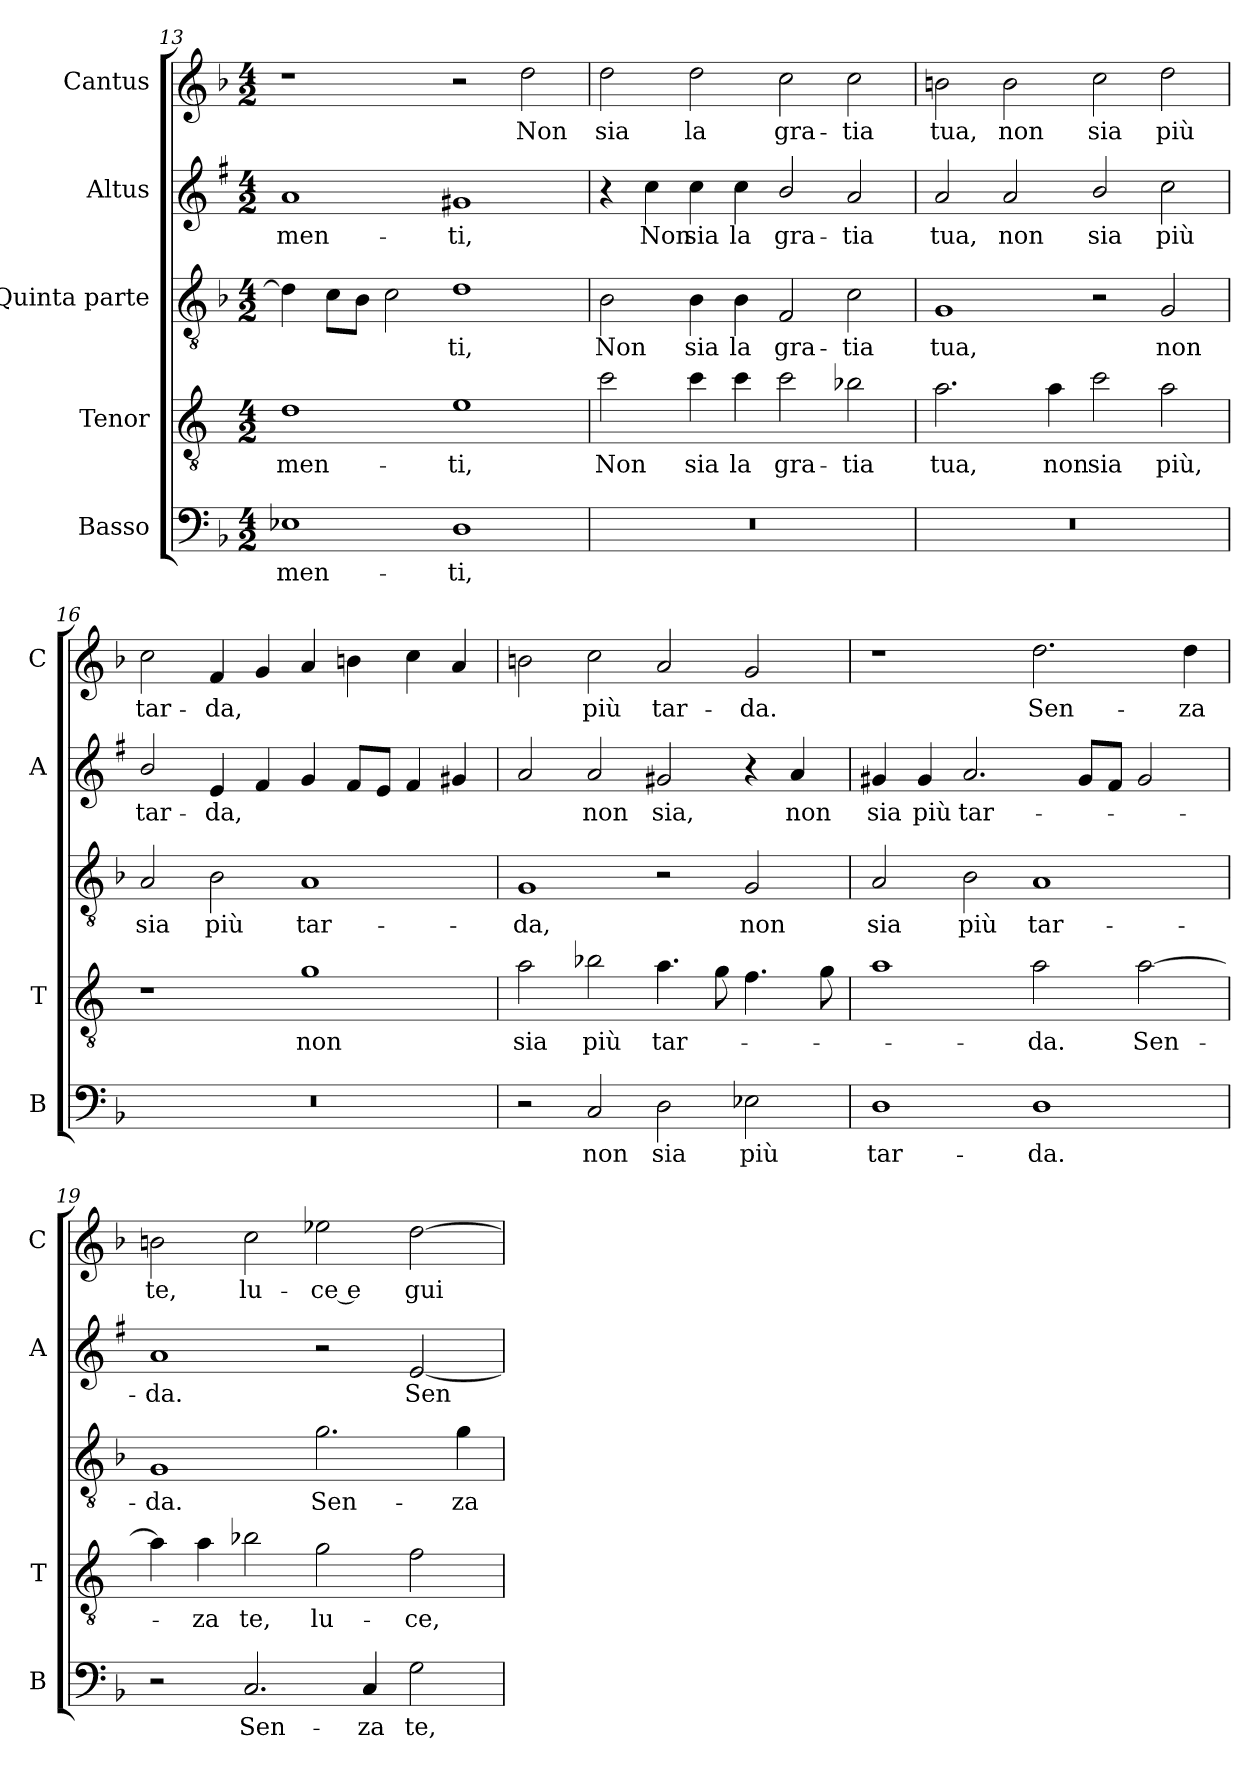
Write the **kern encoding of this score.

**kern	**text	**kern	**text	**kern	**text	**kern	**text	**kern	**text
*part5	*part5	*part4	*part4	*part3	*part3	*part2	*part2	*part1	*part1
*staff5	*staff5	*staff4	*staff4	*staff3	*staff3	*staff2	*staff2	*staff1	*staff1
*I"Basso	*	*I"Tenor	*	*I"Quinta parte	*	*I"Altus	*	*I"Cantus	*
*I'B	*	*I'T	*	*	*	*I'A	*	*I'C	*
*clefF4	*	*clefGv2	*	*clefGv2	*	*clefG2	*	*clefG2	*
*	*	*ITrd4c7	*	*	*	*ITrd1c2	*	*	*
*k[b-]	*	*k[b-]	*	*k[b-]	*	*k[b-]	*	*k[b-]	*
*F:	*	*F:	*	*F:	*	*F:	*	*F:	*
*M4/2	*	*M4/2	*	*M4/2	*	*M4/2	*	*M4/2	*
=13	=13	=13	=13	=13	=13	=13	=13	=13	=13
!	!LO:LY:b	!	!LO:LY:b	!	!	!	!LO:LY:b	!	!
1E-X	-men-	1G	-men-	4d\]	.	1g	-men-	1r	.
.	.	.	.	8c\L	.	.	.	.	.
.	.	.	.	8B-\J	.	.	.	.	.
.	.	.	.	2c\	.	.	.	.	.
!	!LO:LY:b	!	!LO:LY:b	!	!LO:LY:b	!	!LO:LY:b	!	!
1D	-ti,	1A	-ti,	1d	-ti,	1f#X	-ti,	2r	.
!	!	!	!	!	!	!	!	!	!LO:LY:b
.	.	.	.	.	.	.	.	2dd\	Non
!!LO:LB:g=z
=14	=14	=14	=14	=14	=14	=14	=14	=14	=14
!	!	!	!LO:LY:b	!	!LO:LY:b	!	!	!	!LO:LY:b
0r	.	2f\	Non	2B-\	Non	4r	.	2dd\	sia
!	!	!	!	!	!	!	!LO:LY:b	!	!
.	.	.	.	.	.	4b-\	Non	.	.
!	!	!	!LO:LY:b	!	!LO:LY:b	!	!LO:LY:b	!	!LO:LY:b
.	.	4f\	sia	4B-\	sia	4b-\	sia	2dd\	la
!	!	!	!LO:LY:b	!	!LO:LY:b	!	!LO:LY:b	!	!
.	.	4f\	la	4B-\	la	4b-\	la	.	.
!	!	!	!LO:LY:b	!	!LO:LY:b	!	!LO:LY:b	!	!LO:LY:b
.	.	2f\	gra-	2F/	gra-	2a/	gra-	2cc\	gra-
!	!	!	!LO:LY:b	!	!LO:LY:b	!	!LO:LY:b	!	!LO:LY:b
.	.	2e-X\	-tia	2c\	-tia	2g/	-tia	2cc\	-tia
=15	=15	=15	=15	=15	=15	=15	=15	=15	=15
!	!	!	!LO:LY:b	!	!LO:LY:b	!	!LO:LY:b	!	!LO:LY:b
0r	.	2.d\	tua,	1G	tua,	2g/	tua,	2bn\	tua,
!	!	!	!	!	!	!	!LO:LY:b	!	!LO:LY:b
.	.	.	.	.	.	2g/	non	2b\	non
!	!	!	!LO:LY:b	!	!	!	!	!	!
.	.	4d\	non	.	.	.	.	.	.
!	!	!	!LO:LY:b	!	!	!	!LO:LY:b	!	!LO:LY:b
.	.	2f\	sia	2r	.	2a/	sia	2cc\	sia
!	!	!	!LO:LY:b	!	!LO:LY:b	!	!LO:LY:b	!	!LO:LY:b
.	.	2d\	più,	2G/	non	2b-\	più	2dd\	più
=16	=16	=16	=16	=16	=16	=16	=16	=16	=16
!	!	!	!	!	!LO:LY:b	!	!LO:LY:b	!	!LO:LY:b
0r	.	1r	.	2A/	sia	2a/	tar-	2cc\	tar-
!	!	!	!	!	!LO:LY:b	!	!LO:LY:b	!	!LO:LY:b
.	.	.	.	2B-\	più	4d/	-da,	4f/	-da,
.	.	.	.	.	.	4e/	.	4g/	.
!	!	!	!LO:LY:b	!	!LO:LY:b	!	!	!	!
.	.	1c	non	1A	tar-	4f/	.	4a/	.
.	.	.	.	.	.	8e/L	.	4bn\	.
.	.	.	.	.	.	8d/J	.	.	.
.	.	.	.	.	.	4e/	.	4cc\	.
.	.	.	.	.	.	4f#X/	.	4a/	.
=17	=17	=17	=17	=17	=17	=17	=17	=17	=17
!	!	!	!LO:LY:b	!	!LO:LY:b	!	!	!	!
2r	.	2d\	sia	1G	-da,	2g/	.	2bn\	.
!	!LO:LY:b	!	!LO:LY:b	!	!	!	!LO:LY:b	!	!LO:LY:b
2C/	non	2e-X\	più	.	.	2g/	non	2cc\	più
!	!LO:LY:b	!	!LO:LY:b	!	!	!	!LO:LY:b	!	!LO:LY:b
2D\	sia	4.d\	tar-	2r	.	2f#X/	sia,	2a/	tar-
.	.	8c\	.	.	.	.	.	.	.
!	!LO:LY:b	!	!	!	!LO:LY:b	!	!	!	!LO:LY:b
2E-X\	più	4.B-\	.	2G/	non	4r	.	2g/	-da.
!	!	!	!	!	!	!	!LO:LY:b	!	!
.	.	.	.	.	.	4g/	non	.	.
.	.	8c\	.	.	.	.	.	.	.
!!LO:LB:g=z
=18	=18	=18	=18	=18	=18	=18	=18	=18	=18
!	!LO:LY:b	!	!	!	!LO:LY:b	!	!LO:LY:b	!	!
1D	tar-	1d	.	2A/	sia	4f#X/	sia	1r	.
!	!	!	!	!	!	!	!LO:LY:b	!	!
.	.	.	.	.	.	4f#/	più	.	.
!	!	!	!	!	!LO:LY:b	!	!LO:LY:b	!	!
.	.	.	.	2B-\	più	2.g/	tar-	.	.
!	!LO:LY:b	!	!LO:LY:b	!	!LO:LY:b	!	!	!	!LO:LY:b
1D	-da.	2d\	-da.	1A	tar-	.	.	2.dd\	Sen-
.	.	.	.	.	.	8f#/L	.	.	.
.	.	.	.	.	.	8e/J	.	.	.
!	!	!	!LO:LY:b	!	!	!	!	!	!
.	.	[2d\	Sen-	.	.	2f#/	.	.	.
!	!	!	!	!	!	!	!	!	!LO:LY:b
.	.	.	.	.	.	.	.	4dd\	-za
=19	=19	=19	=19	=19	=19	=19	=19	=19	=19
!	!	!	!	!	!LO:LY:b	!	!LO:LY:b	!	!LO:LY:b
2r	.	4d\]	.	1G	-da.	1g	-da.	2bn\	te,
!	!	!	!LO:LY:b	!	!	!	!	!	!
.	.	4d\	-za	.	.	.	.	.	.
!	!LO:LY:b	!	!LO:LY:b	!	!	!	!	!	!LO:LY:b
2.C/	Sen-	2e-X\	te,	.	.	.	.	2cc\	lu-
!	!	!	!LO:LY:b	!	!LO:LY:b	!	!	!	!LO:LY:b
.	.	2c\	lu-	2.g\	Sen-	2r	.	2ee-X\	-ce e
!	!LO:LY:b	!	!	!	!	!	!	!	!
4C/	-za	.	.	.	.	.	.	.	.
!	!LO:LY:b	!	!LO:LY:b	!	!	!	!LO:LY:b	!	!LO:LY:b
2G\	te,	2B-\	-ce,	.	.	[2d/	Sen-	[2dd\	gui-
!	!	!	!	!	!LO:LY:b	!	!	!	!
.	.	.	.	4g\	-za	.	.	.	.
=	=	=	=	=	=	=	=	=	=
*-	*-	*-	*-	*-	*-	*-	*-	*-	*-
